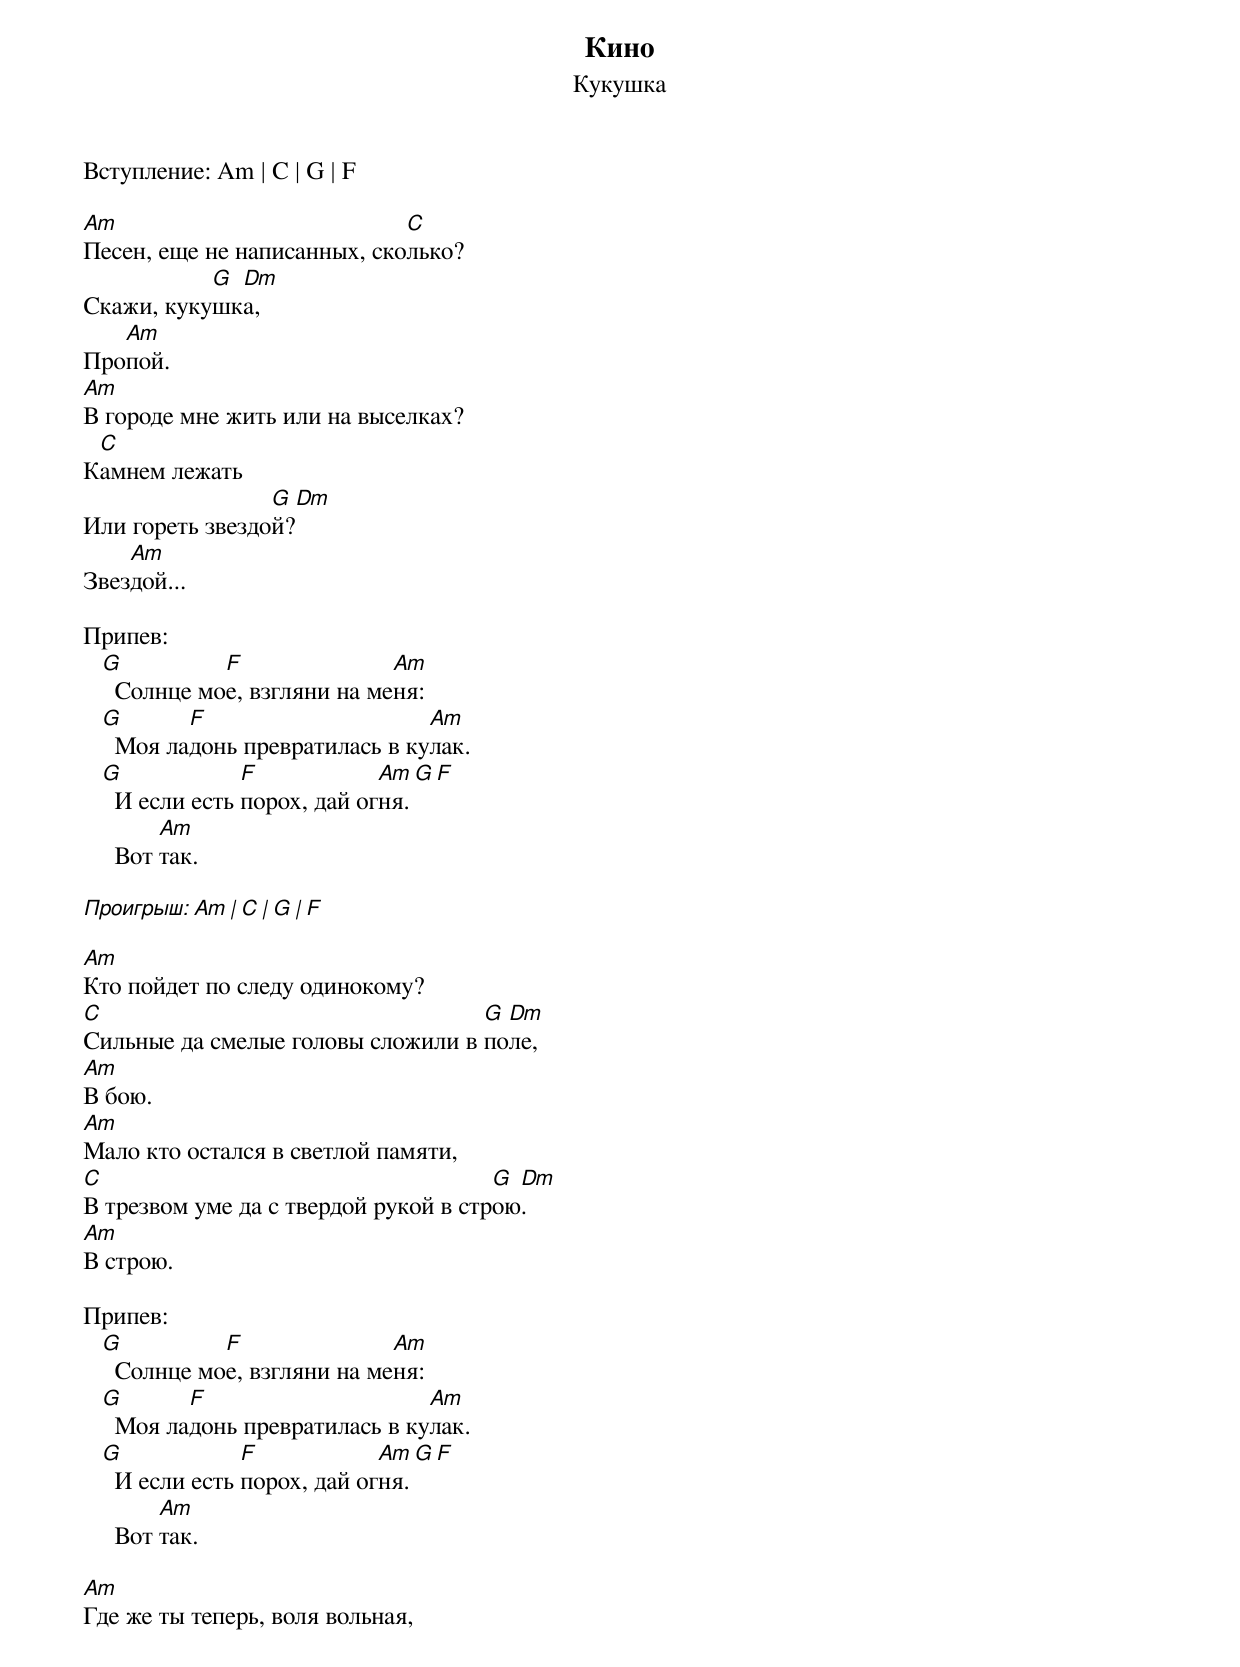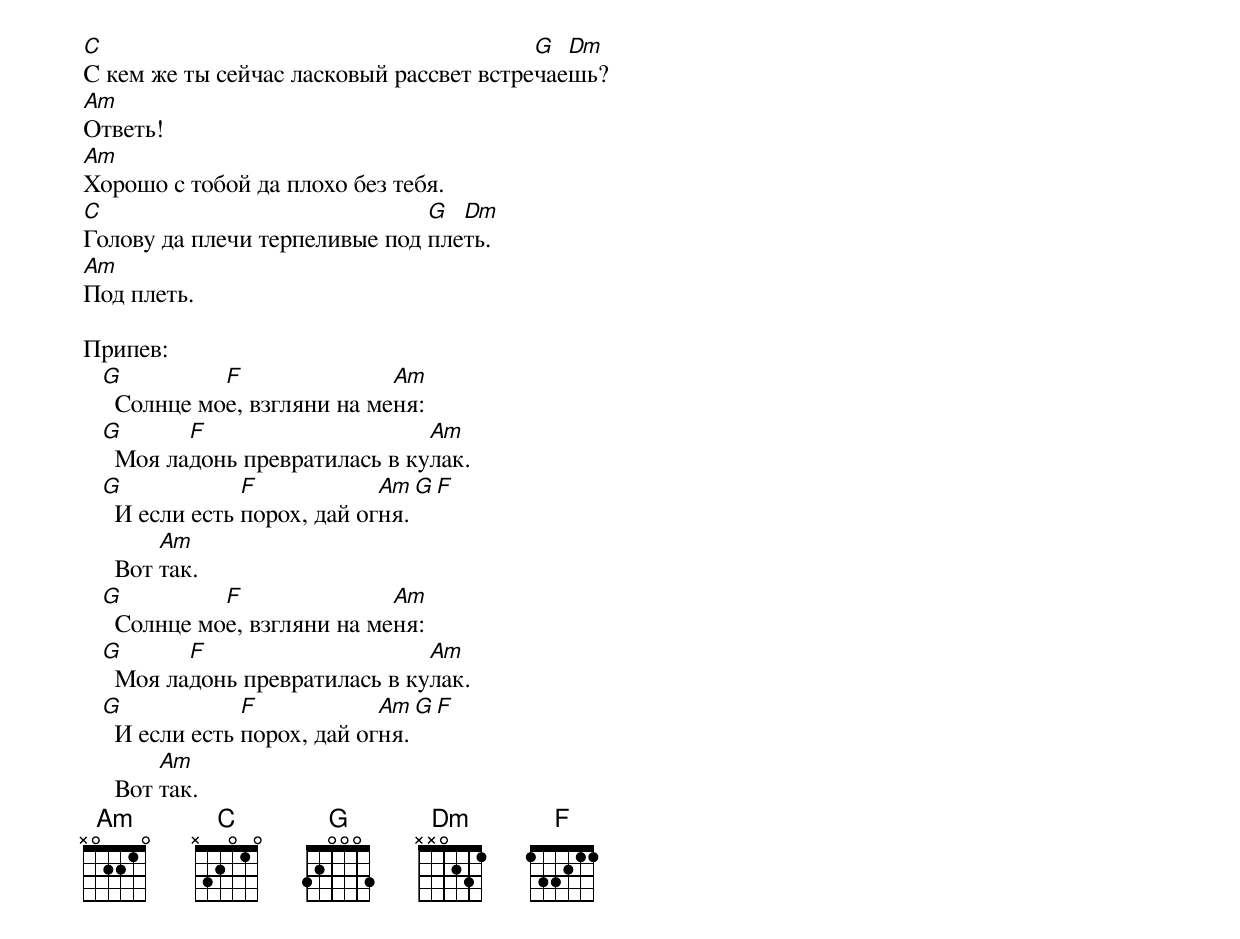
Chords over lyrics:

Кино
Кукушка

Вступление: Am | C | G | F

Am                           C
Песен, еще не написанных, сколько?
           G Dm
Скажи, кукушка,
   Am
Пропой.
Am
В городе мне жить или на выселках?
 C
Камнем лежать
                 G Dm
Или гореть звездой?
    Am
Звездой...

Припев:
   G          F               Am
     Солнце мое, взгляни на меня:
   G       F                     Am
     Моя ладонь превратилась в кулак.
   G             F            Am G F
     И если есть порох, дай огня.
         Am
     Вот так.

Проигрыш: Am | C | G | F

Am
Кто пойдет по следу одинокому?
C                                  G Dm
Сильные да смелые головы сложили в поле,
Am
В бою.
Am
Мало кто остался в светлой памяти,
C                                     G Dm
В трезвом уме да с твердой рукой в строю.
Am
В строю.

Припев:
   G          F               Am
     Солнце мое, взгляни на меня:
   G       F                     Am
     Моя ладонь превратилась в кулак.
   G             F            Am G F
     И если есть порох, дай огня.
         Am
     Вот так.

Am
Где же ты теперь, воля вольная,
C                                        G  Dm
С кем же ты сейчас ласковый рассвет встречаешь?
Am
Ответь!
Am
Хорошо с тобой да плохо без тебя.
C                              G  Dm
Голову да плечи терпеливые под плеть.
Am
Под плеть.

Припев:
   G          F               Am
     Солнце мое, взгляни на меня:
   G       F                     Am
     Моя ладонь превратилась в кулак.
   G             F            Am G F
     И если есть порох, дай огня.
         Am
     Вот так.
   G          F               Am
     Солнце мое, взгляни на меня:
   G       F                     Am
     Моя ладонь превратилась в кулак.
   G             F            Am G F
     И если есть порох, дай огня.
         Am
     Вот так.
